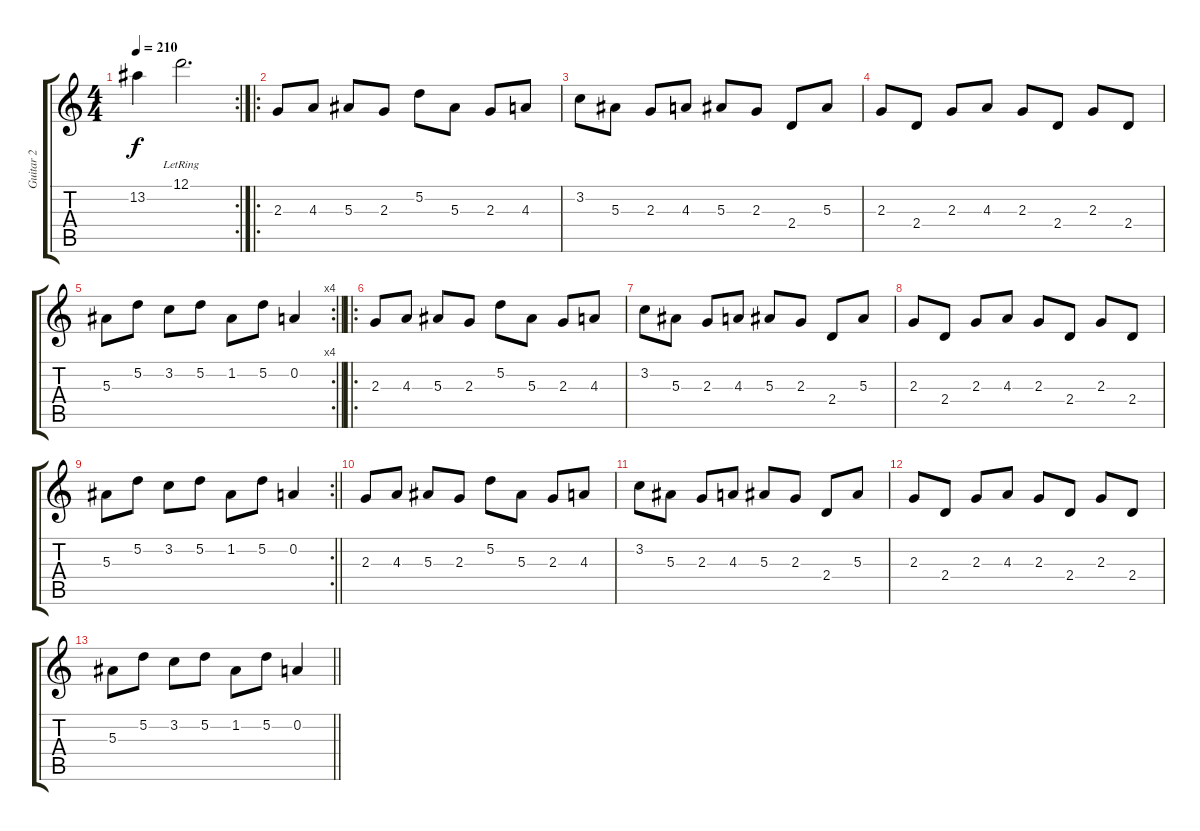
\track ("Guitar 2" "Guitar 2") {instrument distortionguitar}
\staff {score tabs}
\tuning (D4 A3 F3 C3 G2 D2) {hide}
\rc 2
\ts (4 4)
\tempo 210
\clef g2
\ks c
13.2{t}.4{dy f} 12.1{lr}.2{d} |
\ro
2.3.8 4.3.8 5.3.8 2.3.8 5.2.8 5.3.8 2.3.8 4.3.8 |
3.2.8 5.3.8 2.3.8 4.3.8 5.3.8 2.3.8 2.4.8 5.3.8 |
2.3.8 2.4.8 2.3.8 4.3.8 2.3.8 2.4.8 2.3.8 2.4.8 |
\rc 4
\barLineRight lightlight
5.3.8 5.2.8 3.2.8 5.2.8 1.2.8 5.2.8 0.2.4 |
\ro
2.3.8 4.3.8 5.3.8 2.3.8 5.2.8 5.3.8 2.3.8 4.3.8 |
3.2.8 5.3.8 2.3.8 4.3.8 5.3.8 2.3.8 2.4.8 5.3.8 |
2.3.8 2.4.8 2.3.8 4.3.8 2.3.8 2.4.8 2.3.8 2.4.8 |
\rc 2
\barLineRight lightlight
5.3.8 5.2.8 3.2.8 5.2.8 1.2.8 5.2.8 0.2.4 |
2.3.8 4.3.8 5.3.8 2.3.8 5.2.8 5.3.8 2.3.8 4.3.8 |
3.2.8 5.3.8 2.3.8 4.3.8 5.3.8 2.3.8 2.4.8 5.3.8 |
2.3.8 2.4.8 2.3.8 4.3.8 2.3.8 2.4.8 2.3.8 2.4.8 |
\barLineRight lightlight
5.3.8 5.2.8 3.2.8 5.2.8 1.2.8 5.2.8 0.2.4
